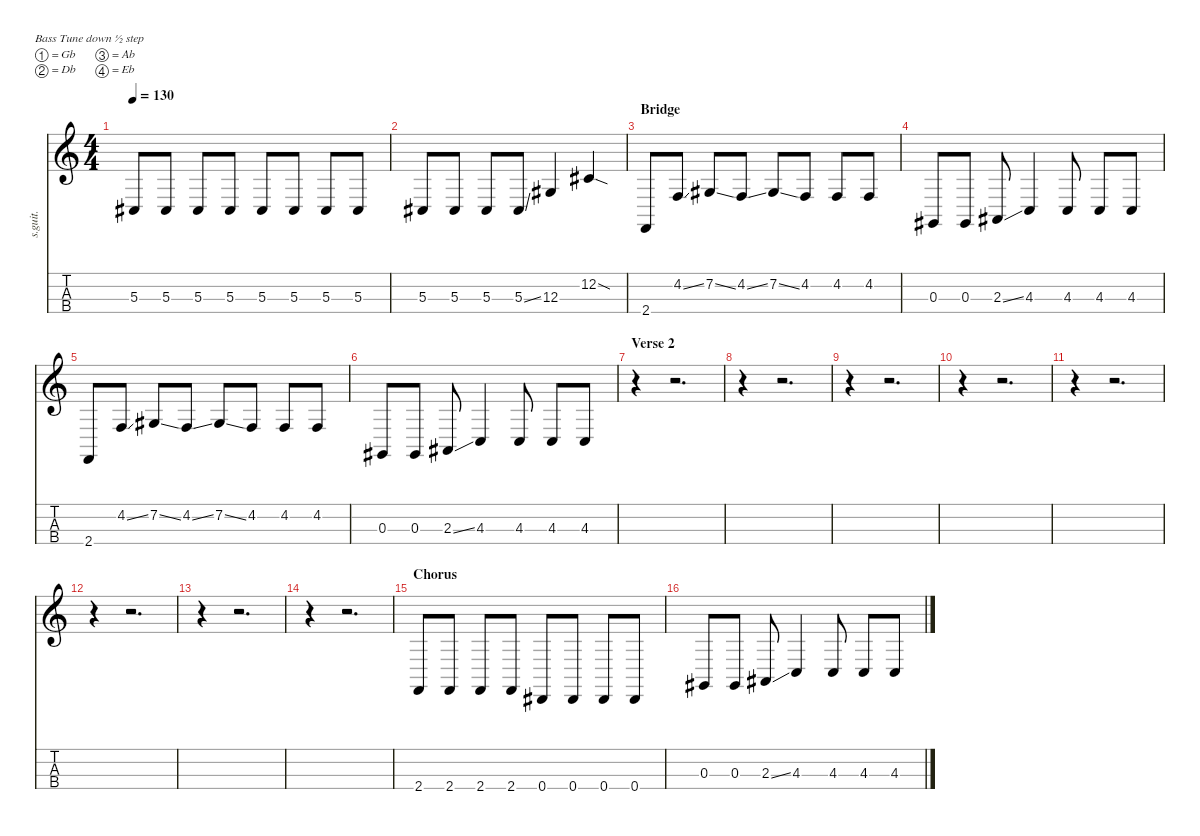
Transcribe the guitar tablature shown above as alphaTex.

\defaultSystemsLayout 4
\hideDynamics
\bracketExtendMode nobrackets
\track ("Alex James - Bass" "s.guit.") {instrument electricbassfinger}
\staff {score tabs}
\tuning (Gb2 Db2 Ab1 Eb1)
\ts (4 4)
\tempo 130
\clef g2
\ks c
5.3{acc #}.8{lyrics (0 "") lyrics (1 "") lyrics (2 "") lyrics (3 "") lyrics (4 "") dy mf} 5.3{acc #}.8{lyrics (0 "") lyrics (1 "") lyrics (2 "") lyrics (3 "") lyrics (4 "")} 5.3{acc #}.8{lyrics (0 "") lyrics (1 "") lyrics (2 "") lyrics (3 "") lyrics (4 "")} 5.3{acc #}.8{lyrics (0 "") lyrics (1 "") lyrics (2 "") lyrics (3 "") lyrics (4 "")} 5.3{acc #}.8{lyrics (0 "") lyrics (1 "") lyrics (2 "") lyrics (3 "") lyrics (4 "")} 5.3{acc #}.8{lyrics (0 "") lyrics (1 "") lyrics (2 "") lyrics (3 "") lyrics (4 "")} 5.3{acc #}.8{lyrics (0 "") lyrics (1 "") lyrics (2 "") lyrics (3 "") lyrics (4 "")} 5.3{acc #}.8{lyrics (0 "") lyrics (1 "") lyrics (2 "") lyrics (3 "") lyrics (4 "")} |
5.3{acc #}.8{lyrics (0 "") lyrics (1 "") lyrics (2 "") lyrics (3 "") lyrics (4 "")} 5.3{acc #}.8{lyrics (0 "") lyrics (1 "") lyrics (2 "") lyrics (3 "") lyrics (4 "")} 5.3{acc #}.8{lyrics (0 "") lyrics (1 "") lyrics (2 "") lyrics (3 "") lyrics (4 "")} 5.3{ss acc #}.8{lyrics (0 "") lyrics (1 "") lyrics (2 "") lyrics (3 "") lyrics (4 "")} 12.3{acc #}.4{lyrics (0 "") lyrics (1 "") lyrics (2 "") lyrics (3 "") lyrics (4 "")} 12.2{sod acc #}.4{lyrics (0 "") lyrics (1 "") lyrics (2 "") lyrics (3 "") lyrics (4 "")} |
\section ("" "Bridge")
2.4.8{lyrics (0 "") lyrics (1 "") lyrics (2 "") lyrics (3 "") lyrics (4 "")} 4.2{ss}.8{lyrics (0 "") lyrics (1 "") lyrics (2 "") lyrics (3 "") lyrics (4 "")} 7.2{ss acc #}.8{lyrics (0 "") lyrics (1 "") lyrics (2 "") lyrics (3 "") lyrics (4 "")} 4.2{ss}.8{lyrics (0 "") lyrics (1 "") lyrics (2 "") lyrics (3 "") lyrics (4 "")} 7.2{ss acc #}.8{lyrics (0 "") lyrics (1 "") lyrics (2 "") lyrics (3 "") lyrics (4 "")} 4.2.8{lyrics (0 "") lyrics (1 "") lyrics (2 "") lyrics (3 "") lyrics (4 "")} 4.2.8{lyrics (0 "") lyrics (1 "") lyrics (2 "") lyrics (3 "") lyrics (4 "")} 4.2.8{lyrics (0 "") lyrics (1 "") lyrics (2 "") lyrics (3 "") lyrics (4 "")} |
0.3{acc #}.8{lyrics (0 "") lyrics (1 "") lyrics (2 "") lyrics (3 "") lyrics (4 "")} 0.3{acc #}.8{lyrics (0 "") lyrics (1 "") lyrics (2 "") lyrics (3 "") lyrics (4 "")} 2.3{ss acc #}.8{lyrics (0 "") lyrics (1 "") lyrics (2 "") lyrics (3 "") lyrics (4 "")} 4.3.4{lyrics (0 "") lyrics (1 "") lyrics (2 "") lyrics (3 "") lyrics (4 "")} 4.3.8{lyrics (0 "") lyrics (1 "") lyrics (2 "") lyrics (3 "") lyrics (4 "")} 4.3.8{lyrics (0 "") lyrics (1 "") lyrics (2 "") lyrics (3 "") lyrics (4 "")} 4.3.8{lyrics (0 "") lyrics (1 "") lyrics (2 "") lyrics (3 "") lyrics (4 "")} |
2.4.8{lyrics (0 "") lyrics (1 "") lyrics (2 "") lyrics (3 "") lyrics (4 "")} 4.2{ss}.8{lyrics (0 "") lyrics (1 "") lyrics (2 "") lyrics (3 "") lyrics (4 "")} 7.2{ss acc #}.8{lyrics (0 "") lyrics (1 "") lyrics (2 "") lyrics (3 "") lyrics (4 "")} 4.2{ss}.8{lyrics (0 "") lyrics (1 "") lyrics (2 "") lyrics (3 "") lyrics (4 "")} 7.2{ss acc #}.8{lyrics (0 "") lyrics (1 "") lyrics (2 "") lyrics (3 "") lyrics (4 "")} 4.2.8{lyrics (0 "") lyrics (1 "") lyrics (2 "") lyrics (3 "") lyrics (4 "")} 4.2.8{lyrics (0 "") lyrics (1 "") lyrics (2 "") lyrics (3 "") lyrics (4 "")} 4.2.8{lyrics (0 "") lyrics (1 "") lyrics (2 "") lyrics (3 "") lyrics (4 "")} |
0.3{acc #}.8{lyrics (0 "") lyrics (1 "") lyrics (2 "") lyrics (3 "") lyrics (4 "")} 0.3{acc #}.8{lyrics (0 "") lyrics (1 "") lyrics (2 "") lyrics (3 "") lyrics (4 "")} 2.3{ss acc #}.8{lyrics (0 "") lyrics (1 "") lyrics (2 "") lyrics (3 "") lyrics (4 "")} 4.3.4{lyrics (0 "") lyrics (1 "") lyrics (2 "") lyrics (3 "") lyrics (4 "")} 4.3.8{lyrics (0 "") lyrics (1 "") lyrics (2 "") lyrics (3 "") lyrics (4 "")} 4.3.8{lyrics (0 "") lyrics (1 "") lyrics (2 "") lyrics (3 "") lyrics (4 "")} 4.3.8{lyrics (0 "") lyrics (1 "") lyrics (2 "") lyrics (3 "") lyrics (4 "")} |
\section ("" "Verse 2")
r.4 r.2{d} |
r.4 r.2{d} |
r.4 r.2{d} |
r.4 r.2{d} |
r.4 r.2{d} |
r.4 r.2{d} |
r.4 r.2{d} |
r.4 r.2{d} |
\section ("" "Chorus")
2.4.8{lyrics (0 "") lyrics (1 "") lyrics (2 "") lyrics (3 "") lyrics (4 "")} 2.4.8{lyrics (0 "") lyrics (1 "") lyrics (2 "") lyrics (3 "") lyrics (4 "")} 2.4.8{lyrics (0 "") lyrics (1 "") lyrics (2 "") lyrics (3 "") lyrics (4 "")} 2.4.8{lyrics (0 "") lyrics (1 "") lyrics (2 "") lyrics (3 "") lyrics (4 "")} 0.4{acc #}.8{lyrics (0 "") lyrics (1 "") lyrics (2 "") lyrics (3 "") lyrics (4 "")} 0.4{acc #}.8{lyrics (0 "") lyrics (1 "") lyrics (2 "") lyrics (3 "") lyrics (4 "")} 0.4{acc #}.8{lyrics (0 "") lyrics (1 "") lyrics (2 "") lyrics (3 "") lyrics (4 "")} 0.4{acc #}.8{lyrics (0 "") lyrics (1 "") lyrics (2 "") lyrics (3 "") lyrics (4 "")} |
0.3{acc #}.8{lyrics (0 "") lyrics (1 "") lyrics (2 "") lyrics (3 "") lyrics (4 "")} 0.3{acc #}.8{lyrics (0 "") lyrics (1 "") lyrics (2 "") lyrics (3 "") lyrics (4 "")} 2.3{ss acc #}.8{lyrics (0 "") lyrics (1 "") lyrics (2 "") lyrics (3 "") lyrics (4 "")} 4.3.4{lyrics (0 "") lyrics (1 "") lyrics (2 "") lyrics (3 "") lyrics (4 "")} 4.3.8{lyrics (0 "") lyrics (1 "") lyrics (2 "") lyrics (3 "") lyrics (4 "")} 4.3.8{lyrics (0 "") lyrics (1 "") lyrics (2 "") lyrics (3 "") lyrics (4 "")} 4.3.8{lyrics (0 "") lyrics (1 "") lyrics (2 "") lyrics (3 "") lyrics (4 "")}
